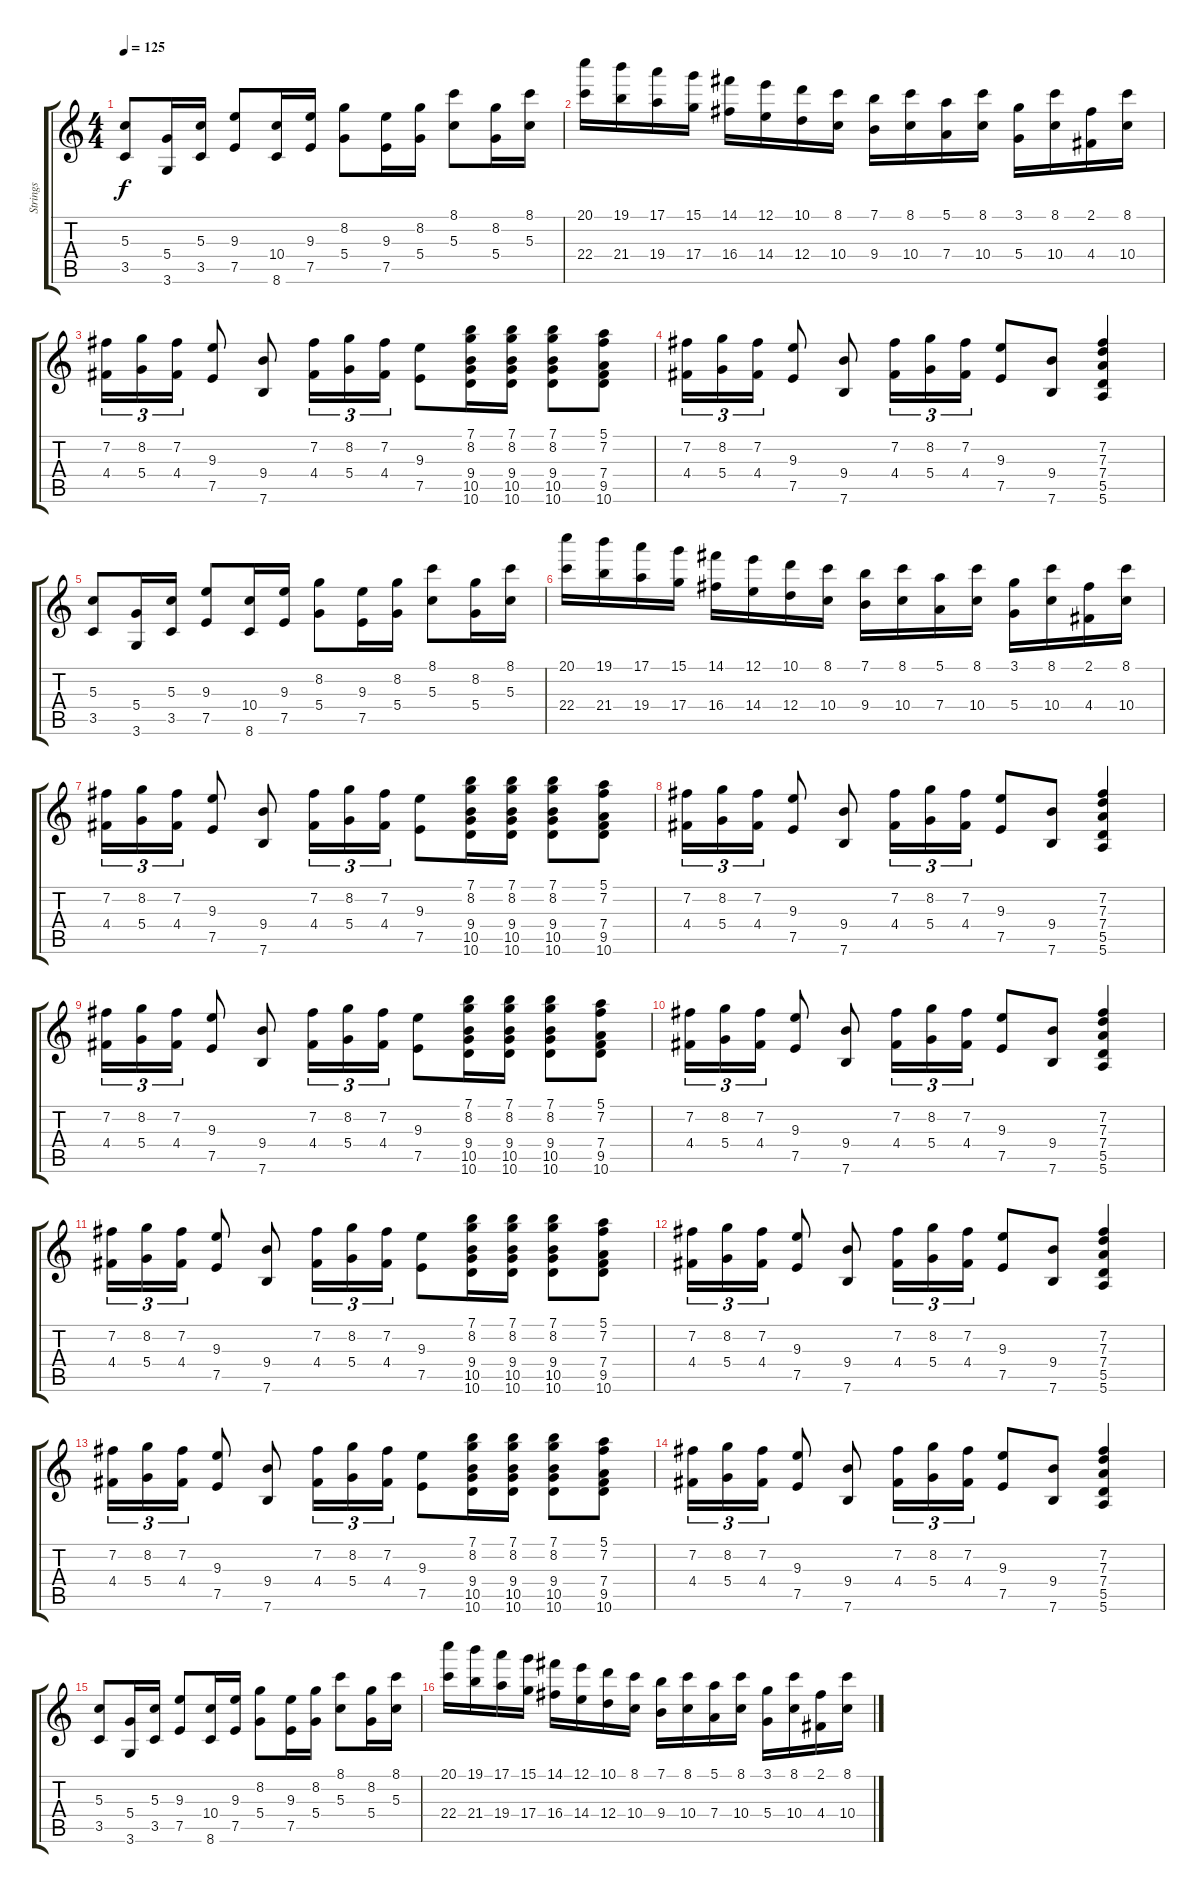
\track ("Strings" "Strings") {instrument stringensemble1}
\staff {score tabs}
\tuning (E5 B4 G4 D4 A3 E3) {hide}
\ts (4 4)
\tempo 125
\clef g2
\ks c
(5.3 3.5).8{dy f} (5.4 3.6).16 (5.3 3.5).16 (9.3 7.5).8 (10.4 8.6).16 (9.3 7.5).16 (8.2 5.4).8 (9.3 7.5).16 (8.2 5.4).16 (8.1 5.3).8 (8.2 5.4).16 (8.1 5.3).16 |
(20.1 22.4).16 (19.1 21.4).16 (17.1 19.4).16 (15.1 17.4).16 (14.1 16.4).16 (12.1 14.4).16 (10.1 12.4).16 (8.1 10.4).16 (7.1 9.4).16 (8.1 10.4).16 (5.1 7.4).16 (8.1 10.4).16 (3.1 5.4).16 (8.1 10.4).16 (2.1 4.4).16 (8.1 10.4).16 |
(7.2 4.4).16{tu (3 2)} (8.2 5.4).16{tu (3 2)} (7.2 4.4).16{tu (3 2)} (9.3 7.5).8 (9.4 7.6).8 (7.2 4.4).16{tu (3 2)} (8.2 5.4).16{tu (3 2)} (7.2 4.4).16{tu (3 2)} (9.3 7.5).8 (7.1 8.2 9.4 10.5 10.6).16 (7.1 8.2 9.4 10.5 10.6).16 (7.1 8.2 9.4 10.5 10.6).8 (5.1 7.2 7.4 9.5 10.6).8 |
(7.2 4.4).16{tu (3 2)} (8.2 5.4).16{tu (3 2)} (7.2 4.4).16{tu (3 2)} (9.3 7.5).8 (9.4 7.6).8 (7.2 4.4).16{tu (3 2)} (8.2 5.4).16{tu (3 2)} (7.2 4.4).16{tu (3 2)} (9.3 7.5).8 (9.4 7.6).8 (7.2 7.3 7.4 5.5 5.6).4 |
(5.3 3.5).8 (5.4 3.6).16 (5.3 3.5).16 (9.3 7.5).8 (10.4 8.6).16 (9.3 7.5).16 (8.2 5.4).8 (9.3 7.5).16 (8.2 5.4).16 (8.1 5.3).8 (8.2 5.4).16 (8.1 5.3).16 |
(20.1 22.4).16 (19.1 21.4).16 (17.1 19.4).16 (15.1 17.4).16 (14.1 16.4).16 (12.1 14.4).16 (10.1 12.4).16 (8.1 10.4).16 (7.1 9.4).16 (8.1 10.4).16 (5.1 7.4).16 (8.1 10.4).16 (3.1 5.4).16 (8.1 10.4).16 (2.1 4.4).16 (8.1 10.4).16 |
(7.2 4.4).16{tu (3 2)} (8.2 5.4).16{tu (3 2)} (7.2 4.4).16{tu (3 2)} (9.3 7.5).8 (9.4 7.6).8 (7.2 4.4).16{tu (3 2)} (8.2 5.4).16{tu (3 2)} (7.2 4.4).16{tu (3 2)} (9.3 7.5).8 (7.1 8.2 9.4 10.5 10.6).16 (7.1 8.2 9.4 10.5 10.6).16 (7.1 8.2 9.4 10.5 10.6).8 (5.1 7.2 7.4 9.5 10.6).8 |
(7.2 4.4).16{tu (3 2)} (8.2 5.4).16{tu (3 2)} (7.2 4.4).16{tu (3 2)} (9.3 7.5).8 (9.4 7.6).8 (7.2 4.4).16{tu (3 2)} (8.2 5.4).16{tu (3 2)} (7.2 4.4).16{tu (3 2)} (9.3 7.5).8 (9.4 7.6).8 (7.2 7.3 7.4 5.5 5.6).4 |
(7.2 4.4).16{tu (3 2)} (8.2 5.4).16{tu (3 2)} (7.2 4.4).16{tu (3 2)} (9.3 7.5).8 (9.4 7.6).8 (7.2 4.4).16{tu (3 2)} (8.2 5.4).16{tu (3 2)} (7.2 4.4).16{tu (3 2)} (9.3 7.5).8 (7.1 8.2 9.4 10.5 10.6).16 (7.1 8.2 9.4 10.5 10.6).16 (7.1 8.2 9.4 10.5 10.6).8 (5.1 7.2 7.4 9.5 10.6).8 |
(7.2 4.4).16{tu (3 2)} (8.2 5.4).16{tu (3 2)} (7.2 4.4).16{tu (3 2)} (9.3 7.5).8 (9.4 7.6).8 (7.2 4.4).16{tu (3 2)} (8.2 5.4).16{tu (3 2)} (7.2 4.4).16{tu (3 2)} (9.3 7.5).8 (9.4 7.6).8 (7.2 7.3 7.4 5.5 5.6).4 |
(7.2 4.4).16{tu (3 2)} (8.2 5.4).16{tu (3 2)} (7.2 4.4).16{tu (3 2)} (9.3 7.5).8 (9.4 7.6).8 (7.2 4.4).16{tu (3 2)} (8.2 5.4).16{tu (3 2)} (7.2 4.4).16{tu (3 2)} (9.3 7.5).8 (7.1 8.2 9.4 10.5 10.6).16 (7.1 8.2 9.4 10.5 10.6).16 (7.1 8.2 9.4 10.5 10.6).8 (5.1 7.2 7.4 9.5 10.6).8 |
(7.2 4.4).16{tu (3 2)} (8.2 5.4).16{tu (3 2)} (7.2 4.4).16{tu (3 2)} (9.3 7.5).8 (9.4 7.6).8 (7.2 4.4).16{tu (3 2)} (8.2 5.4).16{tu (3 2)} (7.2 4.4).16{tu (3 2)} (9.3 7.5).8 (9.4 7.6).8 (7.2 7.3 7.4 5.5 5.6).4 |
(7.2 4.4).16{tu (3 2)} (8.2 5.4).16{tu (3 2)} (7.2 4.4).16{tu (3 2)} (9.3 7.5).8 (9.4 7.6).8 (7.2 4.4).16{tu (3 2)} (8.2 5.4).16{tu (3 2)} (7.2 4.4).16{tu (3 2)} (9.3 7.5).8 (7.1 8.2 9.4 10.5 10.6).16 (7.1 8.2 9.4 10.5 10.6).16 (7.1 8.2 9.4 10.5 10.6).8 (5.1 7.2 7.4 9.5 10.6).8 |
(7.2 4.4).16{tu (3 2)} (8.2 5.4).16{tu (3 2)} (7.2 4.4).16{tu (3 2)} (9.3 7.5).8 (9.4 7.6).8 (7.2 4.4).16{tu (3 2)} (8.2 5.4).16{tu (3 2)} (7.2 4.4).16{tu (3 2)} (9.3 7.5).8 (9.4 7.6).8 (7.2 7.3 7.4 5.5 5.6).4 |
(5.3 3.5).8 (5.4 3.6).16 (5.3 3.5).16 (9.3 7.5).8 (10.4 8.6).16 (9.3 7.5).16 (8.2 5.4).8 (9.3 7.5).16 (8.2 5.4).16 (8.1 5.3).8 (8.2 5.4).16 (8.1 5.3).16 |
(20.1 22.4).16 (19.1 21.4).16 (17.1 19.4).16 (15.1 17.4).16 (14.1 16.4).16 (12.1 14.4).16 (10.1 12.4).16 (8.1 10.4).16 (7.1 9.4).16 (8.1 10.4).16 (5.1 7.4).16 (8.1 10.4).16 (3.1 5.4).16 (8.1 10.4).16 (2.1 4.4).16 (8.1 10.4).16
